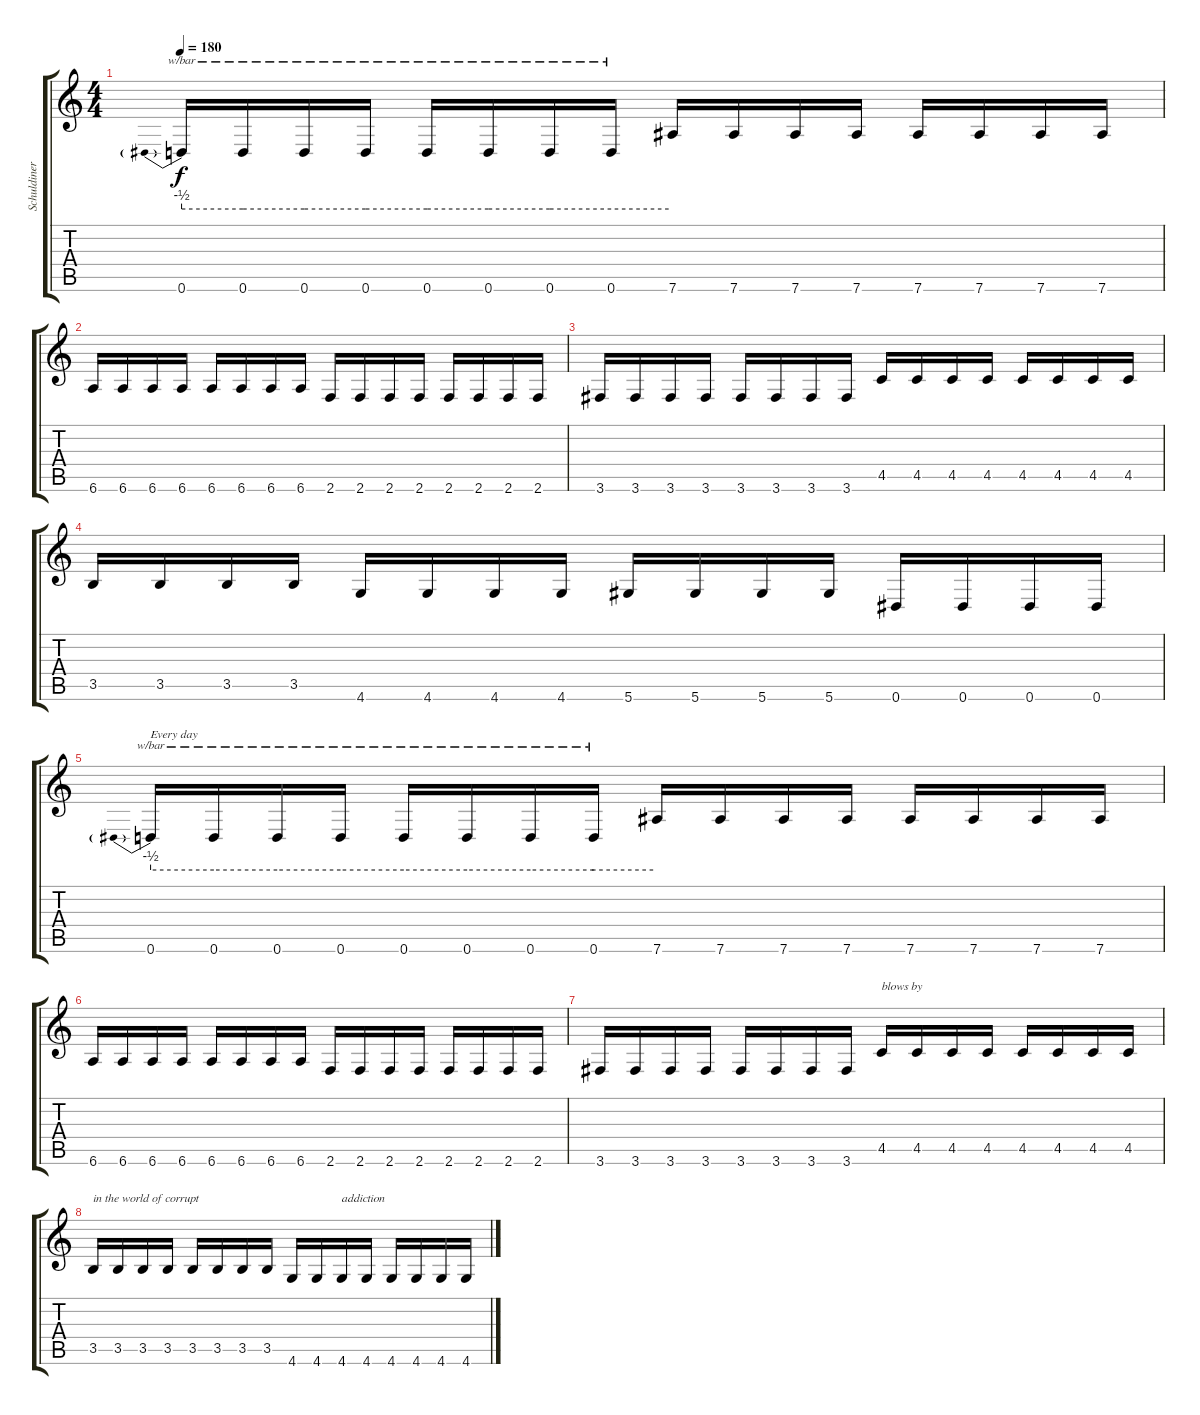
\track ("Schuldiner" "Schuldiner") {instrument distortionguitar}
\staff {score tabs}
\tuning (Eb4 Bb3 Gb3 Db3 Ab2 Eb2) {hide}
\ts (4 4)
\tempo 180
\clef g2
\ks c
0.6.16{tbe (predive default 0 -2 60 -2) dy f} 0.6.16{tbe (hold default 0 -2 60 -2)} 0.6.16{tbe (hold default 0 -2 60 -2)} 0.6.16{tbe (hold default 0 -2 60 -2)} 0.6.16{tbe (hold default 0 -2 60 -2)} 0.6.16{tbe (hold default 0 -2 60 -2)} 0.6.16{tbe (hold default 0 -2 60 -2)} 0.6.16{tbe (hold default 0 -2 60 -2)} 7.6.16 7.6.16 7.6.16 7.6.16 7.6.16 7.6.16 7.6.16 7.6.16 |
6.6.16 6.6.16 6.6.16 6.6.16 6.6.16 6.6.16 6.6.16 6.6.16 2.6.16 2.6.16 2.6.16 2.6.16 2.6.16 2.6.16 2.6.16 2.6.16 |
3.6.16 3.6.16 3.6.16 3.6.16 3.6.16 3.6.16 3.6.16 3.6.16 4.5.16 4.5.16 4.5.16 4.5.16 4.5.16 4.5.16 4.5.16 4.5.16 |
3.5.16 3.5.16 3.5.16 3.5.16 4.6.16 4.6.16 4.6.16 4.6.16 5.6.16 5.6.16 5.6.16 5.6.16 0.6.16 0.6.16 0.6.16 0.6.16 |
0.6.16{tbe (predive default 0 -2 60 -2) txt "Every day"} 0.6.16{tbe (hold default 0 -2 60 -2)} 0.6.16{tbe (hold default 0 -2 60 -2)} 0.6.16{tbe (hold default 0 -2 60 -2)} 0.6.16{tbe (hold default 0 -2 60 -2)} 0.6.16{tbe (hold default 0 -2 60 -2)} 0.6.16{tbe (hold default 0 -2 60 -2)} 0.6.16{tbe (hold default 0 -2 60 -2)} 7.6.16 7.6.16 7.6.16 7.6.16 7.6.16 7.6.16 7.6.16 7.6.16 |
6.6.16 6.6.16 6.6.16 6.6.16 6.6.16 6.6.16 6.6.16 6.6.16 2.6.16 2.6.16 2.6.16 2.6.16 2.6.16 2.6.16 2.6.16 2.6.16 |
3.6.16 3.6.16 3.6.16 3.6.16 3.6.16 3.6.16 3.6.16 3.6.16 4.5.16{txt "blows by"} 4.5.16 4.5.16 4.5.16 4.5.16 4.5.16 4.5.16 4.5.16 |
3.5.16{txt "in the world of corrupt"} 3.5.16 3.5.16 3.5.16 3.5.16 3.5.16 3.5.16 3.5.16 4.6.16 4.6.16 4.6.16{txt "addiction"} 4.6.16 4.6.16 4.6.16 4.6.16 4.6.16
